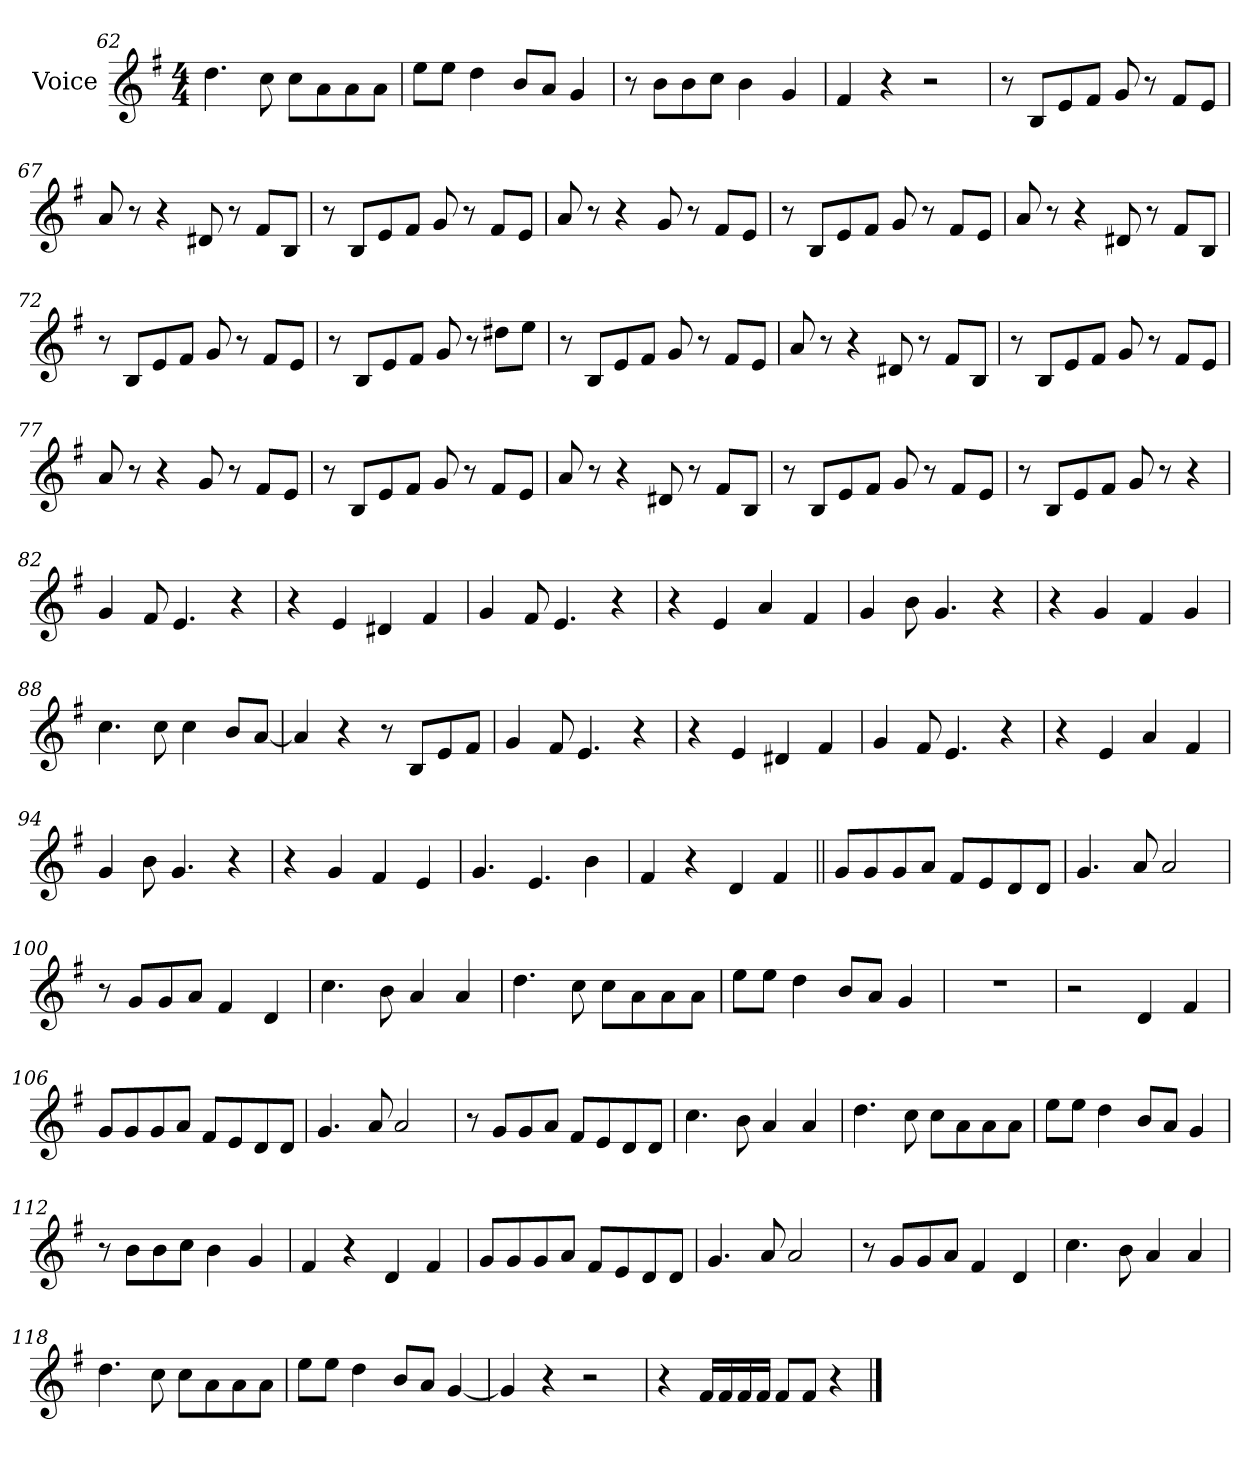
**kern
*part1
*staff1
*I"Voice
*I'Vc.
*clefG2
*k[f#]
*M4/4
=62
4.dd
8cc
8ccL
8a
8a
8aJ
=63
8eeL
8eeJ
4dd
8bL
8aJ
4g
=64
8r
8bL
8b
8ccJ
4b
4g
=65
4f#
4r
2r
=66
8r
8BL
8e
8f#J
8g
8r
8f#L
8eJ
=67
8a
8r
4r
8d#X
8r
8f#L
8BJ
=68
8r
8BL
8e
8f#J
8g
8r
8f#L
8eJ
=69
8a
8r
4r
8g
8r
8f#L
8eJ
=70
8r
8BL
8e
8f#J
8g
8r
8f#L
8eJ
=71
8a
8r
4r
8d#X
8r
8f#L
8BJ
=72
8r
8BL
8e
8f#J
8g
8r
8f#L
8eJ
=73
8r
8BL
8e
8f#J
8g
8r
8dd#XL
8eeJ
=74
8r
8BL
8e
8f#J
8g
8r
8f#L
8eJ
=75
8a
8r
4r
8d#X
8r
8f#L
8BJ
=76
8r
8BL
8e
8f#J
8g
8r
8f#L
8eJ
=77
8a
8r
4r
8g
8r
8f#L
8eJ
=78
8r
8BL
8e
8f#J
8g
8r
8f#L
8eJ
=79
8a
8r
4r
8d#X
8r
8f#L
8BJ
=80
8r
8BL
8e
8f#J
8g
8r
8f#L
8eJ
=81
8r
8BL
8e
8f#J
8g
8r
4r
=82
4g
8f#
4.e
4r
=83
4r
4e
4d#X
4f#
=84
4g
8f#
4.e
4r
=85
4r
4e
4a
4f#
=86
4g
8b
4.g
4r
=87
4r
4g
4f#
4g
=88
4.cc
8cc
4cc
8bL
[8aJ
=89
4a]
4r
8r
8BL
8e
8f#J
=90
4g
8f#
4.e
4r
=91
4r
4e
4d#X
4f#
=92
4g
8f#
4.e
4r
=93
4r
4e
4a
4f#
=94
4g
8b
4.g
4r
=95
4r
4g
4f#
4e
=96
4.g
4.e
4b
=97
4f#
4r
4d
4f#
=98||
8gL
8g
8g
8aJ
8f#L
8e
8d
8dJ
=99
4.g
8a
2a
=100
8r
8gL
8g
8aJ
4f#
4d
=101
4.cc
8b
4a
4a
=102
4.dd
8cc
8ccL
8a
8a
8aJ
=103
8eeL
8eeJ
4dd
8bL
8aJ
4g
=104
1r
=105
2r
4d
4f#
=106
8gL
8g
8g
8aJ
8f#L
8e
8d
8dJ
=107
4.g
8a
2a
=108
8r
8gL
8g
8aJ
8f#L
8e
8d
8dJ
=109
4.cc
8b
4a
4a
=110
4.dd
8cc
8ccL
8a
8a
8aJ
=111
8eeL
8eeJ
4dd
8bL
8aJ
4g
=112
8r
8bL
8b
8ccJ
4b
4g
=113
4f#
4r
4d
4f#
=114
8gL
8g
8g
8aJ
8f#L
8e
8d
8dJ
=115
4.g
8a
2a
=116
8r
8gL
8g
8aJ
4f#
4d
=117
4.cc
8b
4a
4a
=118
4.dd
8cc
8ccL
8a
8a
8aJ
=119
8eeL
8eeJ
4dd
8bL
8aJ
[4g
=120
4g]
4r
2r
=121
4r
16f#!LL
16f#!
16f#!
16f#!JJ
8f#!L
8f#!J
4r
==
*-
